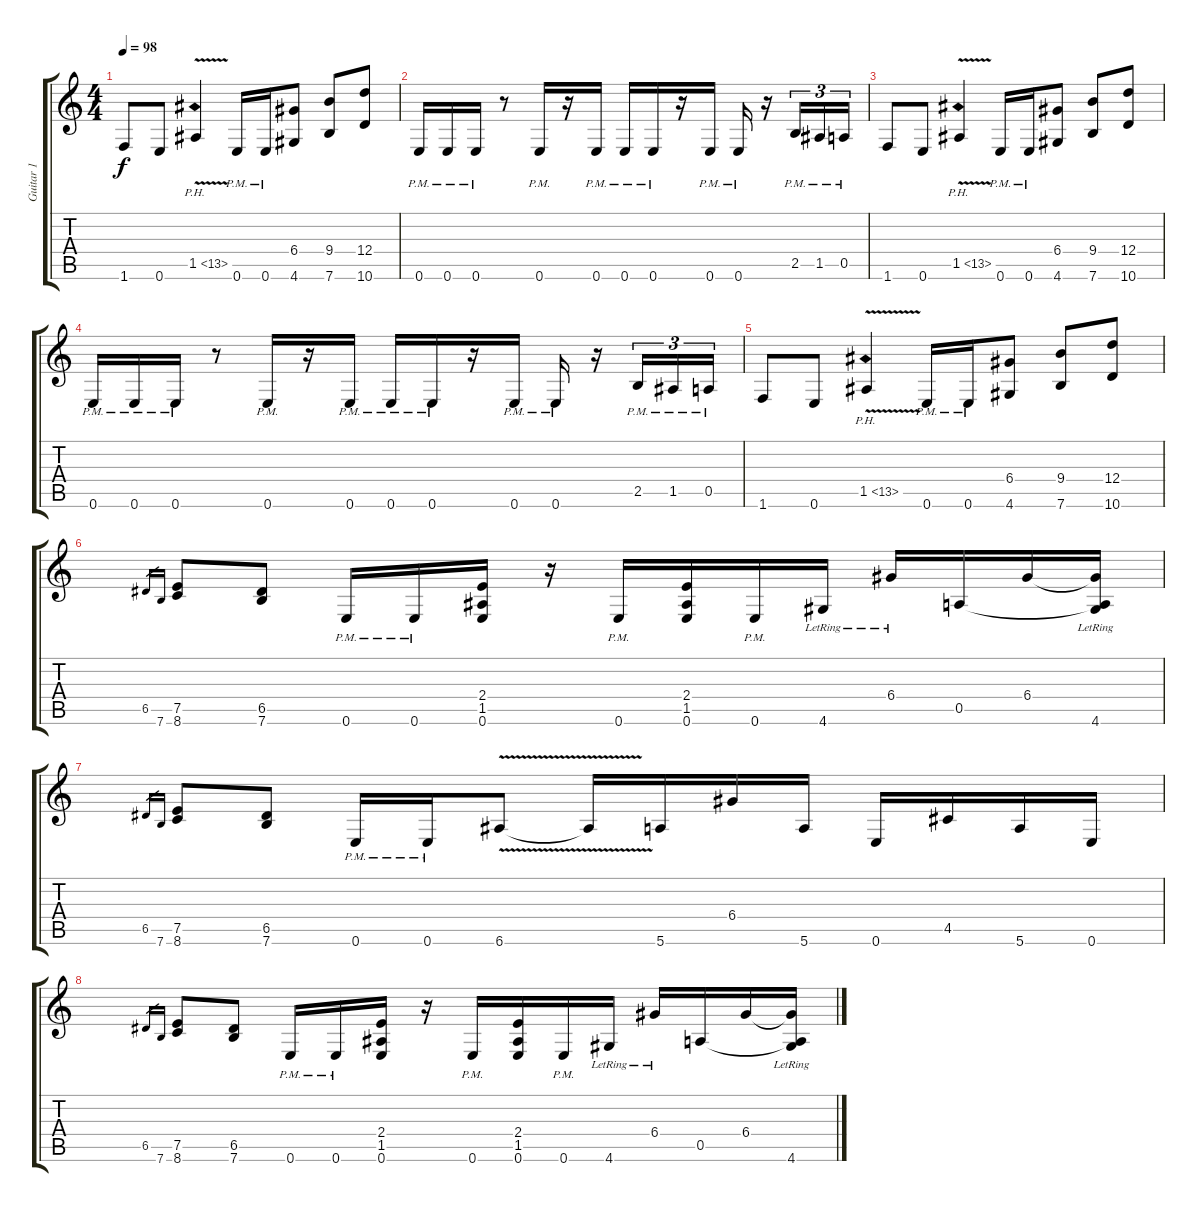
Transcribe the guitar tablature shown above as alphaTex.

\track ("Guitar 1" "Guitar 1") {instrument distortionguitar}
\staff {score tabs}
\tuning (E4 B3 G3 D3 A2 E2) {hide}
\ts (4 4)
\tempo 98
\clef g2
\ks aminor
1.6.8{dy f} 0.6.8 1.5{ph 12 v}.4 0.6{pm}.16 0.6{pm}.16 (6.4 4.6).8 (9.4 7.6).8 (12.4 10.6).8 |
0.6{pm}.16 0.6{pm}.16 0.6{pm}.16 r.8 0.6{pm}.16 r.16 0.6{pm}.16 0.6{pm}.16 0.6{pm}.16 r.16 0.6{pm}.16 0.6{pm}.16 r.16 2.5{pm}.16{tu (3 2)} 1.5{pm}.16{tu (3 2)} 0.5{pm}.16{tu (3 2)} |
1.6.8 0.6.8 1.5{ph 12 v}.4 0.6{pm}.16 0.6{pm}.16 (6.4 4.6).8 (9.4 7.6).8 (12.4 10.6).8 |
0.6{pm}.16 0.6{pm}.16 0.6{pm}.16 r.8 0.6{pm}.16 r.16 0.6{pm}.16 0.6{pm}.16 0.6{pm}.16 r.16 0.6{pm}.16 0.6{pm}.16 r.16 2.5{pm}.16{tu (3 2)} 1.5{pm}.16{tu (3 2)} 0.5{pm}.16{tu (3 2)} |
1.6.8 0.6.8 1.5{ph 12 v}.4 0.6{pm}.16 0.6{pm}.16 (6.4 4.6).8 (9.4 7.6).8 (12.4 10.6).8 |
6.5.16{gr} 7.6.16{gr} (7.5 8.6).8 (6.5 7.6).8 0.6{pm}.16 0.6{pm}.16 (2.4 1.5 0.6).16 r.16 0.6{pm}.16 (2.4 1.5 0.6).16 0.6{pm}.16 4.6{lr}.16 6.4{lr}.16 0.5.16 6.4.16 (6.4{t} 0.5{t} 4.6{lr}).16 |
6.5.16{gr} 7.6.16{gr} (7.5 8.6).8 (6.5 7.6).8 0.6{pm}.16 0.6{pm}.16 6.6{v}.8 6.6{t}.16 5.6.16 6.4.16 5.6.16 0.6.16 4.5.16 5.6.16 0.6.16 |
6.5.16{gr} 7.6.16{gr} (7.5 8.6).8 (6.5 7.6).8 0.6{pm}.16 0.6{pm}.16 (2.4 1.5 0.6).16 r.16 0.6{pm}.16 (2.4 1.5 0.6).16 0.6{pm}.16 4.6{lr}.16 6.4{lr}.16 0.5.16 6.4.16 (6.4{t} 0.5{t} 4.6{lr}).16
